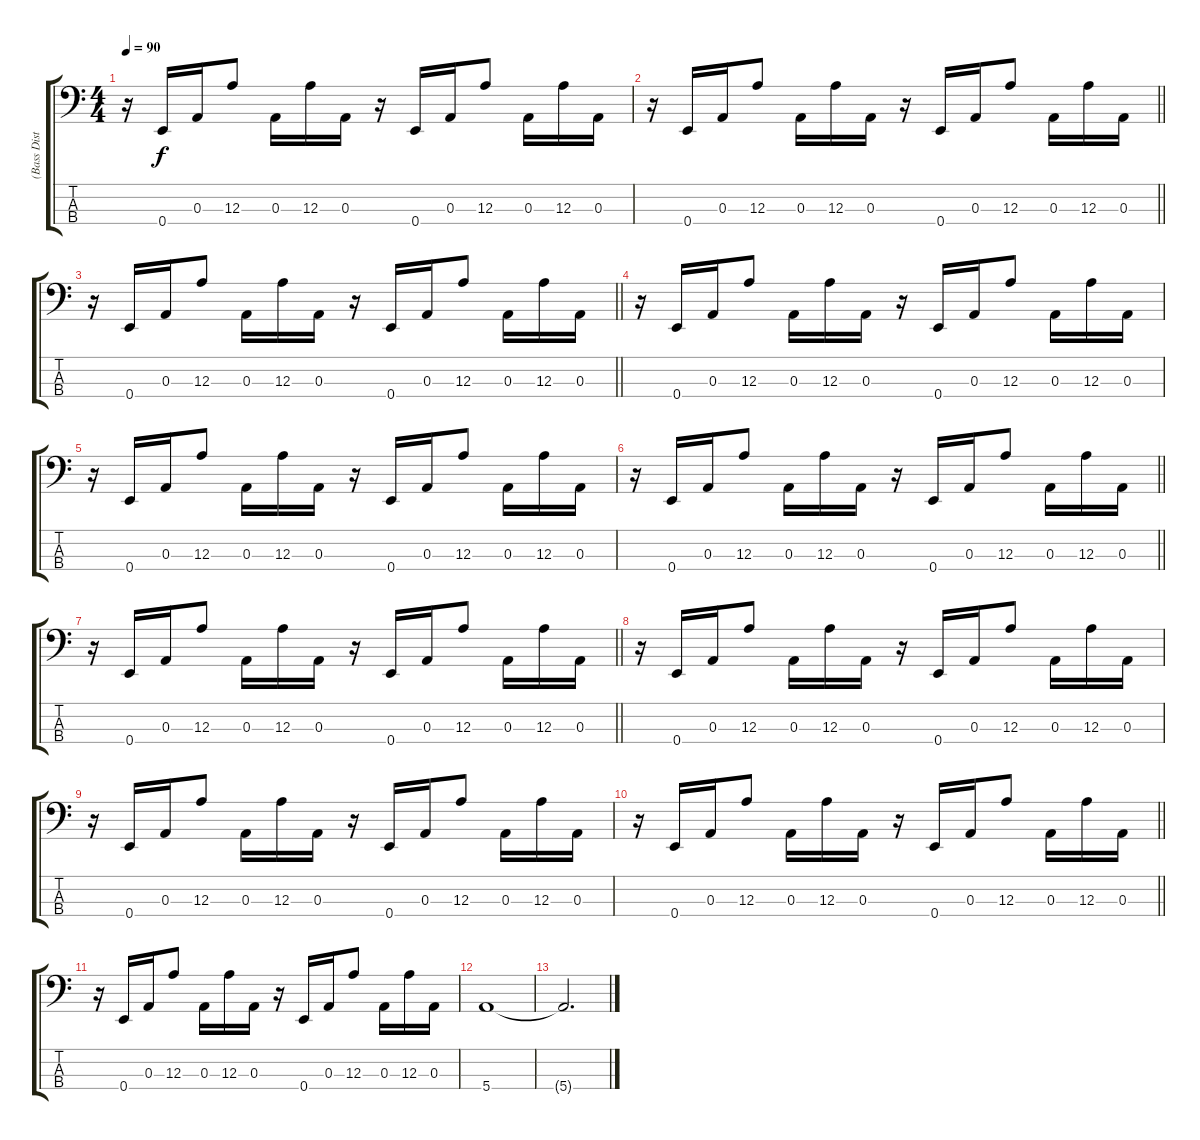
\track ("(Bass Distortion Effect)" "(Bass Dist") {instrument contrabass}
\staff {score tabs}
\tuning (G2 D2 A1 E1) {hide}
\ts (4 4)
\tempo 90
\clef f4
\ks c
r.16{dy f} 0.4.16 0.3.16 12.3.8 0.3.16 12.3.16 0.3.16 r.16 0.4.16 0.3.16 12.3.8 0.3.16 12.3.16 0.3.16 |
\barLineRight lightlight
r.16 0.4.16 0.3.16 12.3.8 0.3.16 12.3.16 0.3.16 r.16 0.4.16 0.3.16 12.3.8 0.3.16 12.3.16 0.3.16 |
\barLineRight lightlight
r.16 0.4.16 0.3.16 12.3.8 0.3.16 12.3.16 0.3.16 r.16 0.4.16 0.3.16 12.3.8 0.3.16 12.3.16 0.3.16 |
r.16 0.4.16 0.3.16 12.3.8 0.3.16 12.3.16 0.3.16 r.16 0.4.16 0.3.16 12.3.8 0.3.16 12.3.16 0.3.16 |
r.16 0.4.16 0.3.16 12.3.8 0.3.16 12.3.16 0.3.16 r.16 0.4.16 0.3.16 12.3.8 0.3.16 12.3.16 0.3.16 |
\barLineRight lightlight
r.16 0.4.16 0.3.16 12.3.8 0.3.16 12.3.16 0.3.16 r.16 0.4.16 0.3.16 12.3.8 0.3.16 12.3.16 0.3.16 |
\barLineRight lightlight
r.16 0.4.16 0.3.16 12.3.8 0.3.16 12.3.16 0.3.16 r.16 0.4.16 0.3.16 12.3.8 0.3.16 12.3.16 0.3.16 |
r.16 0.4.16 0.3.16 12.3.8 0.3.16 12.3.16 0.3.16 r.16 0.4.16 0.3.16 12.3.8 0.3.16 12.3.16 0.3.16 |
r.16 0.4.16 0.3.16 12.3.8 0.3.16 12.3.16 0.3.16 r.16 0.4.16 0.3.16 12.3.8 0.3.16 12.3.16 0.3.16 |
\barLineRight lightlight
r.16 0.4.16 0.3.16 12.3.8 0.3.16 12.3.16 0.3.16 r.16 0.4.16 0.3.16 12.3.8 0.3.16 12.3.16 0.3.16 |
r.16 0.4.16 0.3.16 12.3.8 0.3.16 12.3.16 0.3.16 r.16 0.4.16 0.3.16 12.3.8 0.3.16 12.3.16 0.3.16 |
5.4.1 |
5.4{t}.2{d}
